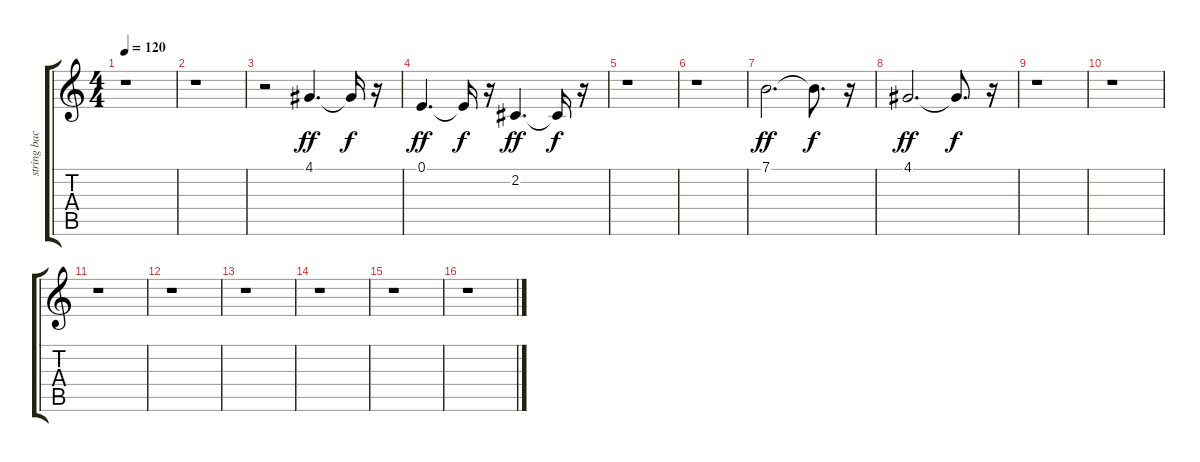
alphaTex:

\track ("string backup" "string bac") {instrument stringensemble1}
\staff {score tabs}
\tuning (E4 B3 G3 D3 A2 E2) {hide}
\ts (4 4)
\tempo 120
\clef g2
\ks c
r.1{dy ff instrument stringensemble1} |
r.1 |
r.2 4.1.4{d} 4.1{t}.16{dy f} r.16 |
0.1.4{d dy ff} 0.1{t}.16{dy f} r.16 2.2.4{d dy ff} 2.2{t}.16{dy f} r.16 |
r.1 |
r.1 |
7.1.2{d dy ff} 7.1{t}.8{d dy f} r.16 |
4.1.2{d dy ff} 4.1{t}.8{d dy f} r.16 |
r.1 |
r.1 |
r.1 |
r.1 |
r.1 |
r.1 |
r.1 |
r.1
